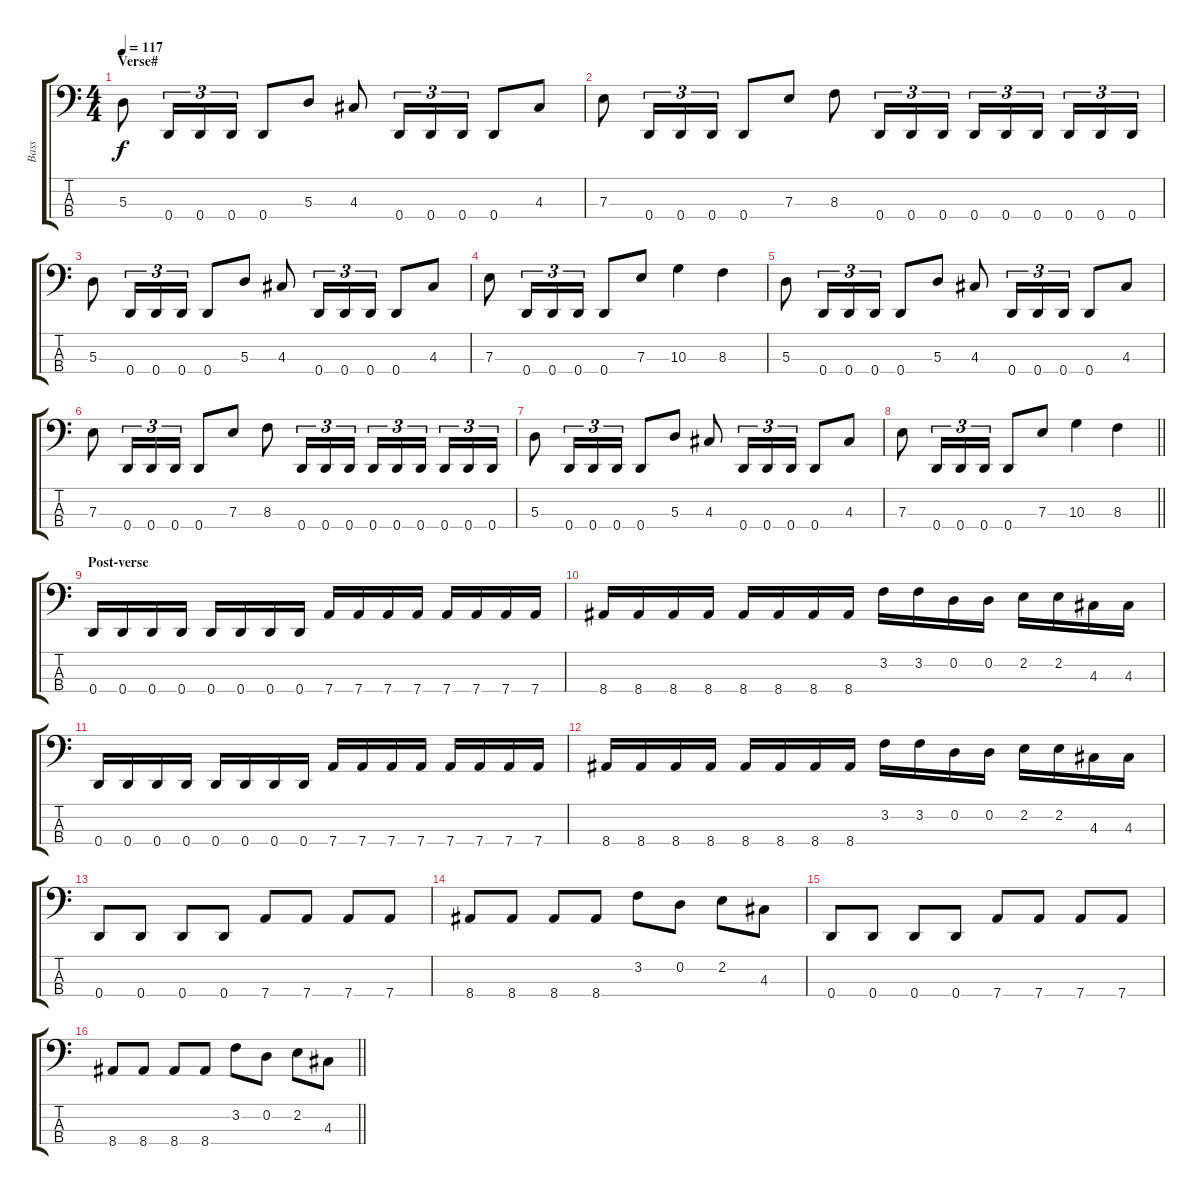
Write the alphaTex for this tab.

\track ("Bass" "Bass") {instrument electricbassfinger}
\staff {score tabs}
\tuning (G2 D2 A1 D1) {hide}
\ts (4 4)
\section ("" "Verse#")
\tempo 117
\clef f4
\ks c
5.3.8{dy f} 0.4.16{tu (3 2)} 0.4.16{tu (3 2)} 0.4.16{tu (3 2)} 0.4.8 5.3.8 4.3.8 0.4.16{tu (3 2)} 0.4.16{tu (3 2)} 0.4.16{tu (3 2)} 0.4.8 4.3.8 |
7.3.8 0.4.16{tu (3 2)} 0.4.16{tu (3 2)} 0.4.16{tu (3 2)} 0.4.8 7.3.8 8.3.8 0.4.16{tu (3 2)} 0.4.16{tu (3 2)} 0.4.16{tu (3 2)} 0.4.16{tu (3 2)} 0.4.16{tu (3 2)} 0.4.16{tu (3 2) beam splitsecondary} 0.4.16{tu (3 2)} 0.4.16{tu (3 2)} 0.4.16{tu (3 2)} |
5.3.8 0.4.16{tu (3 2)} 0.4.16{tu (3 2)} 0.4.16{tu (3 2)} 0.4.8 5.3.8 4.3.8 0.4.16{tu (3 2)} 0.4.16{tu (3 2)} 0.4.16{tu (3 2)} 0.4.8 4.3.8 |
7.3.8 0.4.16{tu (3 2)} 0.4.16{tu (3 2)} 0.4.16{tu (3 2)} 0.4.8 7.3.8 10.3.4 8.3.4 |
5.3.8 0.4.16{tu (3 2)} 0.4.16{tu (3 2)} 0.4.16{tu (3 2)} 0.4.8 5.3.8 4.3.8 0.4.16{tu (3 2)} 0.4.16{tu (3 2)} 0.4.16{tu (3 2)} 0.4.8 4.3.8 |
7.3.8 0.4.16{tu (3 2)} 0.4.16{tu (3 2)} 0.4.16{tu (3 2)} 0.4.8 7.3.8 8.3.8 0.4.16{tu (3 2)} 0.4.16{tu (3 2)} 0.4.16{tu (3 2)} 0.4.16{tu (3 2)} 0.4.16{tu (3 2)} 0.4.16{tu (3 2) beam splitsecondary} 0.4.16{tu (3 2)} 0.4.16{tu (3 2)} 0.4.16{tu (3 2)} |
5.3.8 0.4.16{tu (3 2)} 0.4.16{tu (3 2)} 0.4.16{tu (3 2)} 0.4.8 5.3.8 4.3.8 0.4.16{tu (3 2)} 0.4.16{tu (3 2)} 0.4.16{tu (3 2)} 0.4.8 4.3.8 |
\barLineRight lightlight
7.3.8 0.4.16{tu (3 2)} 0.4.16{tu (3 2)} 0.4.16{tu (3 2)} 0.4.8 7.3.8 10.3.4 8.3.4 |
\section ("" "Post-verse")
0.4.16 0.4.16 0.4.16 0.4.16 0.4.16 0.4.16 0.4.16 0.4.16 7.4.16 7.4.16 7.4.16 7.4.16 7.4.16 7.4.16 7.4.16 7.4.16 |
8.4.16 8.4.16 8.4.16 8.4.16 8.4.16 8.4.16 8.4.16 8.4.16 3.2.16 3.2.16 0.2.16 0.2.16 2.2.16 2.2.16 4.3.16 4.3.16 |
0.4.16 0.4.16 0.4.16 0.4.16 0.4.16 0.4.16 0.4.16 0.4.16 7.4.16 7.4.16 7.4.16 7.4.16 7.4.16 7.4.16 7.4.16 7.4.16 |
8.4.16 8.4.16 8.4.16 8.4.16 8.4.16 8.4.16 8.4.16 8.4.16 3.2.16 3.2.16 0.2.16 0.2.16 2.2.16 2.2.16 4.3.16 4.3.16 |
0.4.8 0.4.8 0.4.8 0.4.8 7.4.8 7.4.8 7.4.8 7.4.8 |
8.4.8 8.4.8 8.4.8 8.4.8 3.2.8 0.2.8 2.2.8 4.3.8 |
0.4.8 0.4.8 0.4.8 0.4.8 7.4.8 7.4.8 7.4.8 7.4.8 |
\barLineRight lightlight
8.4.8 8.4.8 8.4.8 8.4.8 3.2.8 0.2.8 2.2.8 4.3.8
